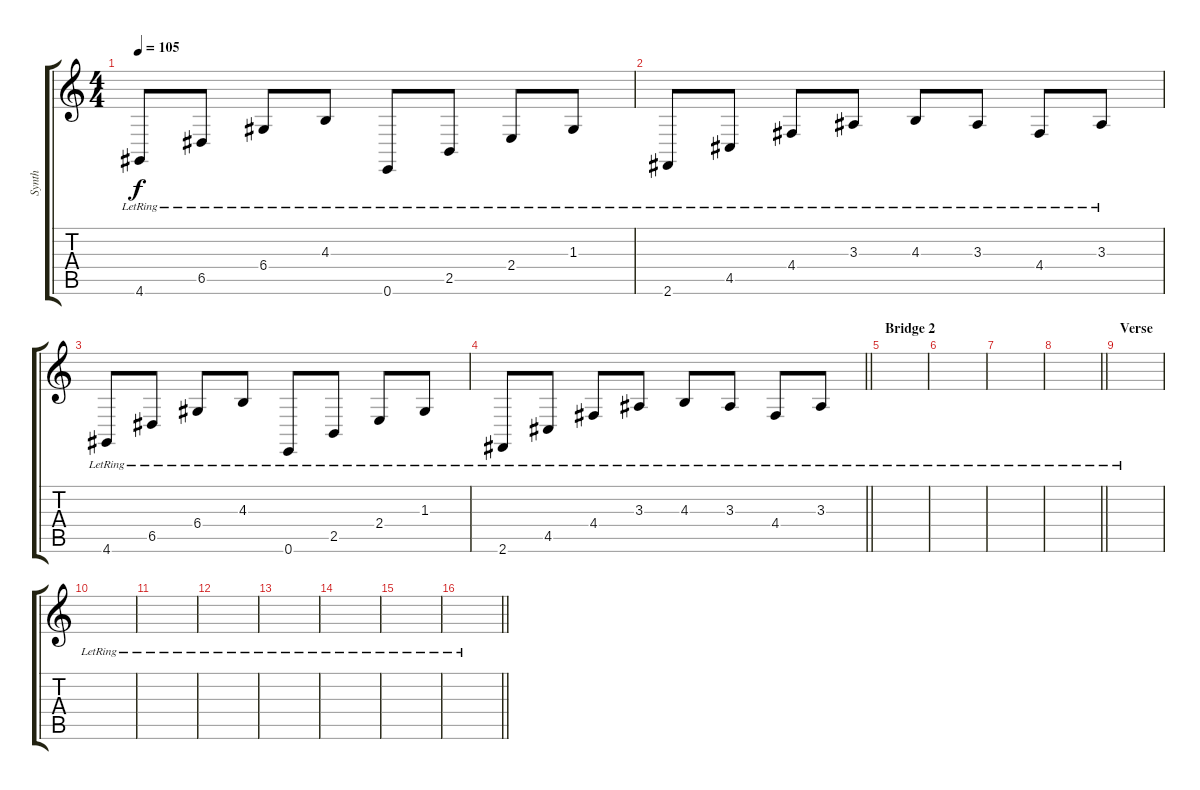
\track ("Synth" "Synth") {instrument tremolostrings}
\staff {score tabs}
\tuning (E4 B3 G3 D3 A2 E2) {hide}
\ts (4 4)
\tempo 105
\clef g2
\ks c
4.6{lr}.8{dy f instrument orchestralharp} 6.5{lr}.8 6.4{lr}.8 4.3{lr}.8 0.6{lr}.8 2.5{lr}.8 2.4{lr}.8 1.3{lr}.8 |
2.6{lr}.8 4.5{lr}.8 4.4{lr}.8 3.3{lr}.8 4.3{lr}.8 3.3{lr}.8 4.4{lr}.8 3.3{lr}.8 |
4.6{lr}.8{instrument orchestralharp} 6.5{lr}.8 6.4{lr}.8 4.3{lr}.8 0.6{lr}.8 2.5{lr}.8 2.4{lr}.8 1.3{lr}.8 |
\barLineRight lightlight
2.6{lr}.8 4.5{lr}.8 4.4{lr}.8 3.3{lr}.8 4.3{lr}.8 3.3{lr}.8 4.4{lr}.8 3.3{lr}.8 |
\section ("" "Bridge 2")
|
|
|
\barLineRight lightlight
|
\section ("" "Verse")
|
|
|
|
|
|
|
\barLineRight lightlight
